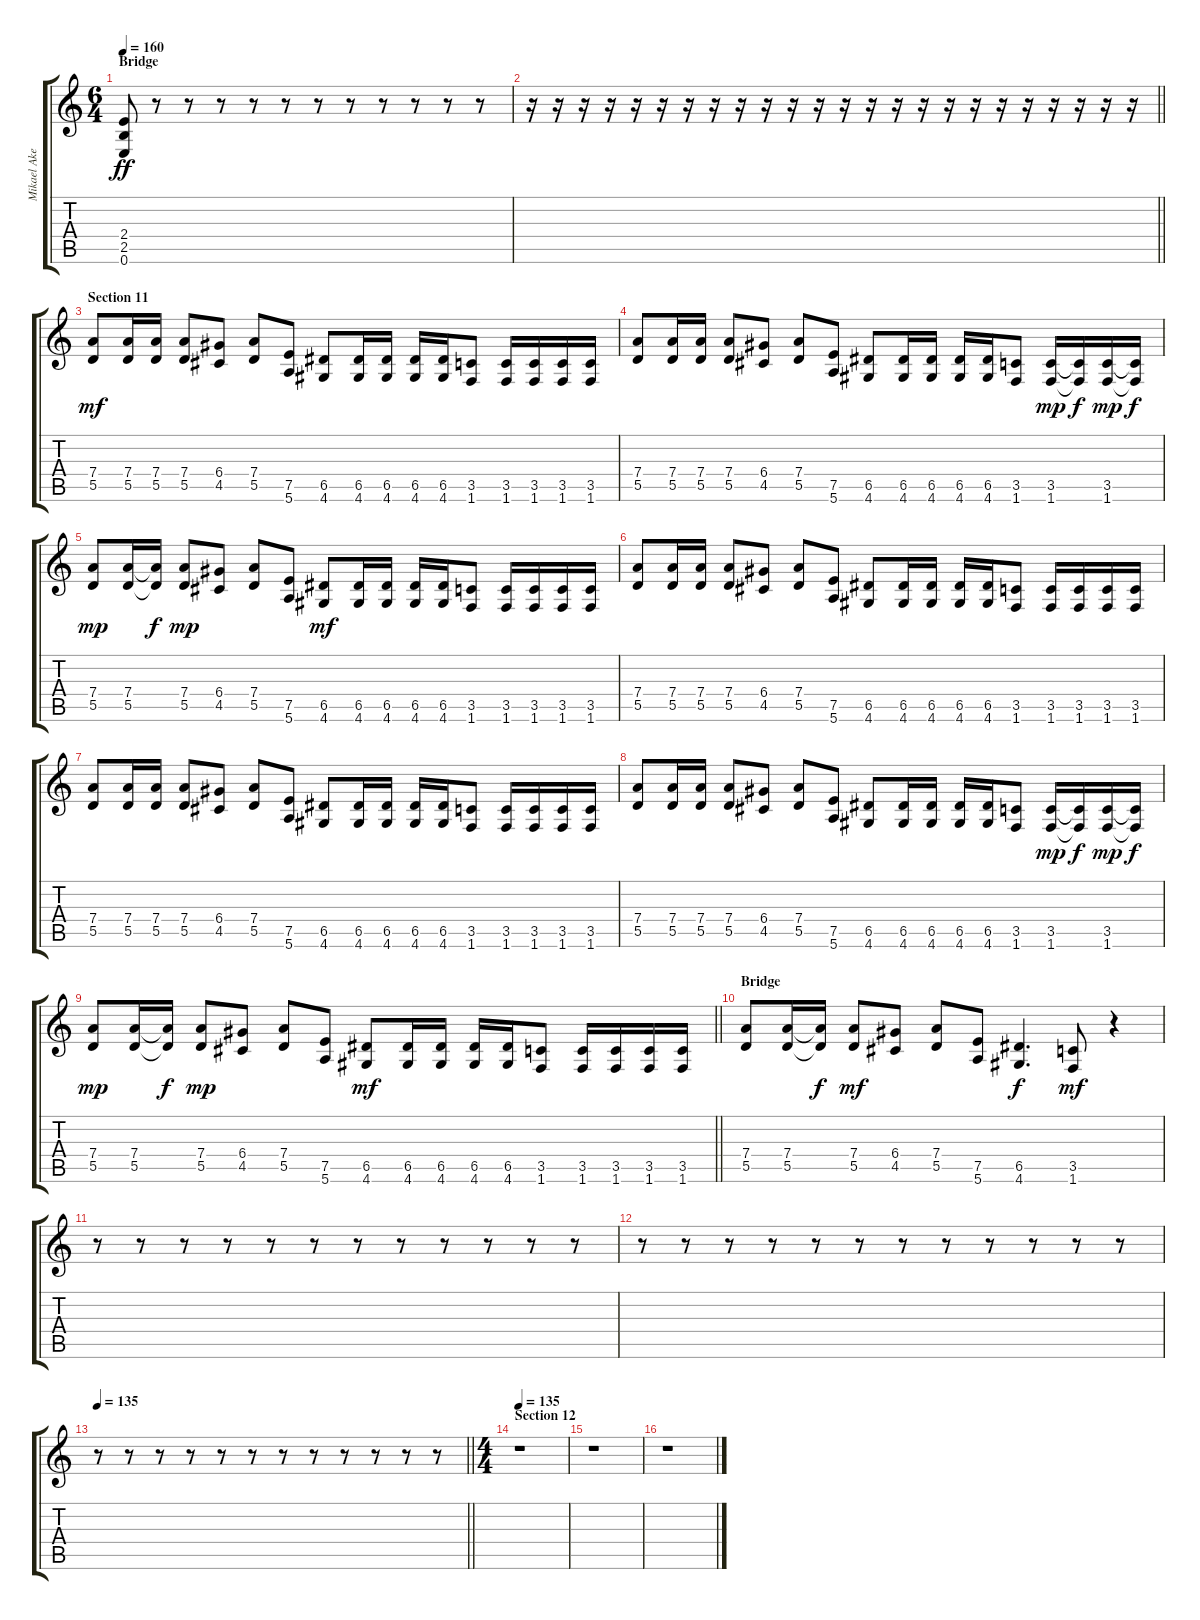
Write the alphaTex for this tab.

\track ("Mikael Akerfeldt" "Mikael Ake") {instrument distortionguitar}
\staff {score tabs}
\tuning (E4 B3 G3 D3 A2 E2) {hide}
\ts (6 4)
\section ("" "Bridge")
\tempo 160
\clef g2
\ks c
(2.4 2.5 0.6).8{dy ff} r.8 r.8 r.8 r.8 r.8 r.8 r.8 r.8 r.8 r.8 r.8 |
\barLineRight lightlight
r.16 r.16 r.16 r.16 r.16 r.16 r.16 r.16 r.16 r.16 r.16 r.16 r.16 r.16 r.16 r.16 r.16 r.16 r.16 r.16 r.16 r.16 r.16 r.16 |
\section ("" "Section 11")
(7.4 5.5).8{dy mf} (7.4 5.5).16 (7.4 5.5).16 (7.4 5.5).8 (6.4 4.5).8 (7.4 5.5).8 (7.5 5.6).8 (6.5 4.6).8 (6.5 4.6).16 (6.5 4.6).16 (6.5 4.6).16 (6.5 4.6).16 (3.5 1.6).8 (3.5 1.6).16 (3.5 1.6).16 (3.5 1.6).16 (3.5 1.6).16 |
(7.4 5.5).8 (7.4 5.5).16 (7.4 5.5).16 (7.4 5.5).8 (6.4 4.5).8 (7.4 5.5).8 (7.5 5.6).8 (6.5 4.6).8 (6.5 4.6).16 (6.5 4.6).16 (6.5 4.6).16 (6.5 4.6).16 (3.5 1.6).8 (3.5 1.6).16{dy mp} (3.5{t} 1.6{t}).16{dy f} (3.5 1.6).16{dy mp} (3.5{t} 1.6{t}).16{dy f} |
(7.4 5.5).8{dy mp} (7.4 5.5).16 (7.4{t} 5.5{t}).16{dy f} (7.4 5.5).8{dy mp} (6.4 4.5).8 (7.4 5.5).8 (7.5 5.6).8 (6.5 4.6).8{dy mf} (6.5 4.6).16 (6.5 4.6).16 (6.5 4.6).16 (6.5 4.6).16 (3.5 1.6).8 (3.5 1.6).16 (3.5 1.6).16 (3.5 1.6).16 (3.5 1.6).16 |
(7.4 5.5).8 (7.4 5.5).16 (7.4 5.5).16 (7.4 5.5).8 (6.4 4.5).8 (7.4 5.5).8 (7.5 5.6).8 (6.5 4.6).8 (6.5 4.6).16 (6.5 4.6).16 (6.5 4.6).16 (6.5 4.6).16 (3.5 1.6).8 (3.5 1.6).16 (3.5 1.6).16 (3.5 1.6).16 (3.5 1.6).16 |
(7.4 5.5).8 (7.4 5.5).16 (7.4 5.5).16 (7.4 5.5).8 (6.4 4.5).8 (7.4 5.5).8 (7.5 5.6).8 (6.5 4.6).8 (6.5 4.6).16 (6.5 4.6).16 (6.5 4.6).16 (6.5 4.6).16 (3.5 1.6).8 (3.5 1.6).16 (3.5 1.6).16 (3.5 1.6).16 (3.5 1.6).16 |
(7.4 5.5).8 (7.4 5.5).16 (7.4 5.5).16 (7.4 5.5).8 (6.4 4.5).8 (7.4 5.5).8 (7.5 5.6).8 (6.5 4.6).8 (6.5 4.6).16 (6.5 4.6).16 (6.5 4.6).16 (6.5 4.6).16 (3.5 1.6).8 (3.5 1.6).16{dy mp} (3.5{t} 1.6{t}).16{dy f} (3.5 1.6).16{dy mp} (3.5{t} 1.6{t}).16{dy f} |
\barLineRight lightlight
(7.4 5.5).8{dy mp} (7.4 5.5).16 (7.4{t} 5.5{t}).16{dy f} (7.4 5.5).8{dy mp} (6.4 4.5).8 (7.4 5.5).8 (7.5 5.6).8 (6.5 4.6).8{dy mf} (6.5 4.6).16 (6.5 4.6).16 (6.5 4.6).16 (6.5 4.6).16 (3.5 1.6).8 (3.5 1.6).16 (3.5 1.6).16 (3.5 1.6).16 (3.5 1.6).16 |
\section ("" "Bridge")
(7.4 5.5).8 (7.4 5.5).16 (7.4{t} 5.5{t}).16{dy f} (7.4 5.5).8{dy mf} (6.4 4.5).8 (7.4 5.5).8 (7.5 5.6).8 (6.5 4.6).4{d dy f} (3.5 1.6).8{dy mf} r.4 |
r.8 r.8 r.8 r.8 r.8 r.8 r.8 r.8 r.8 r.8 r.8 r.8 |
r.8 r.8 r.8 r.8 r.8 r.8 r.8 r.8 r.8 r.8 r.8 r.8 |
\tempo 135
\barLineRight lightlight
r.8 r.8 r.8 r.8 r.8 r.8 r.8 r.8 r.8 r.8 r.8 r.8 |
\ts (4 4)
\section ("" "Section 12")
\tempo 135
r.1 |
r.1 |
r.1
